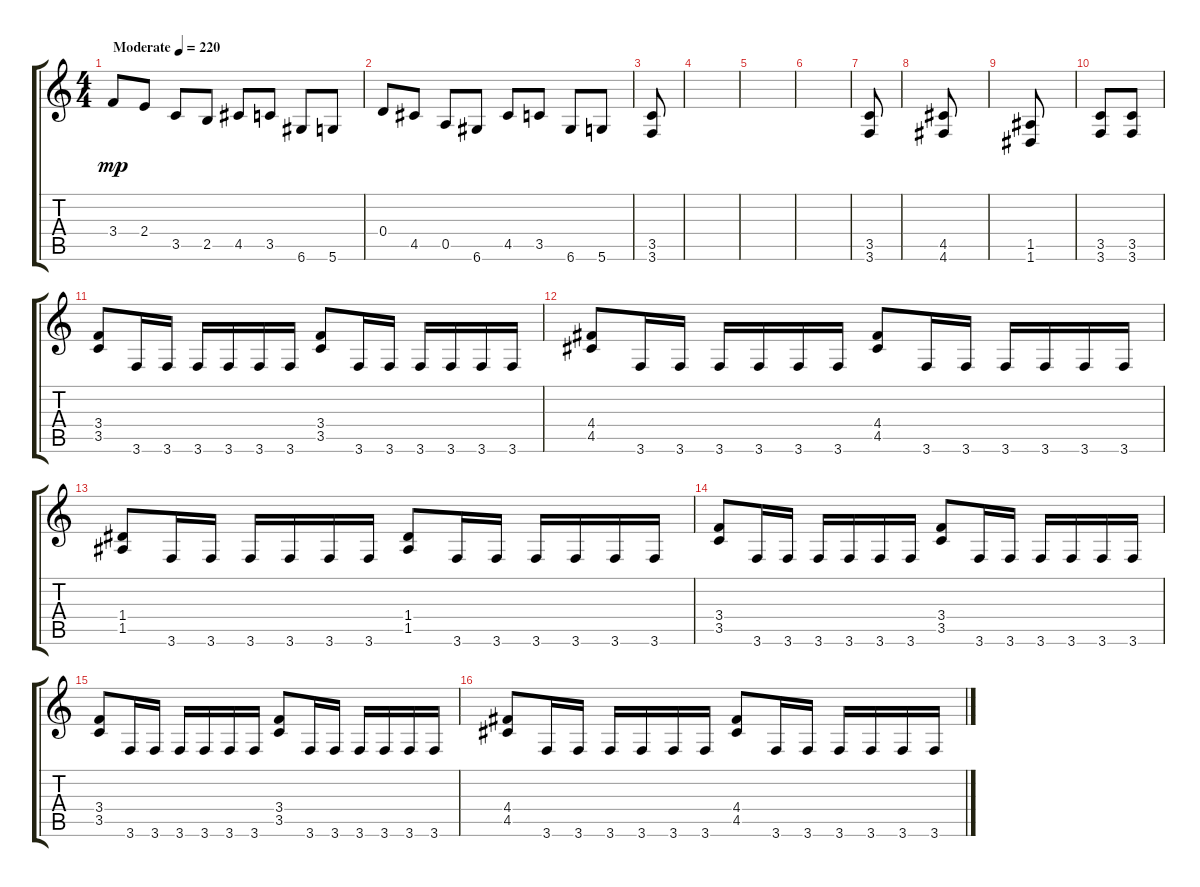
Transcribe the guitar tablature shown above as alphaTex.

\track "" {instrument distortionguitar}
\staff {score tabs}
\tuning (E4 B3 G3 D3 A2 D2) {hide}
\ts (4 4)
\tempo (220 "Moderate")
\clef g2
\ks c
3.4.8{dy mp instrument distortionguitar} 2.4.8 3.5.8 2.5.8 4.5.8 3.5.8 6.6.8 5.6.8 |
0.4.8 4.5.8 0.5.8 6.6.8 4.5.8 3.5.8 6.6.8 5.6.8 |
(3.5 3.6).8 |
|
|
|
(3.5 3.6).8 |
(4.5 4.6).8 |
(1.5 1.6).8 |
(3.5 3.6).8 (3.5 3.6).8 |
(3.4 3.5).8 3.6.16 3.6.16 3.6.16 3.6.16 3.6.16 3.6.16 (3.4 3.5).8 3.6.16 3.6.16 3.6.16 3.6.16 3.6.16 3.6.16 |
(4.4 4.5).8 3.6.16 3.6.16 3.6.16 3.6.16 3.6.16 3.6.16 (4.4 4.5).8 3.6.16 3.6.16 3.6.16 3.6.16 3.6.16 3.6.16 |
(1.4 1.5).8 3.6.16 3.6.16 3.6.16 3.6.16 3.6.16 3.6.16 (1.4 1.5).8 3.6.16 3.6.16 3.6.16 3.6.16 3.6.16 3.6.16 |
(3.4 3.5).8 3.6.16 3.6.16 3.6.16 3.6.16 3.6.16 3.6.16 (3.4 3.5).8 3.6.16 3.6.16 3.6.16 3.6.16 3.6.16 3.6.16 |
(3.4 3.5).8 3.6.16 3.6.16 3.6.16 3.6.16 3.6.16 3.6.16 (3.4 3.5).8 3.6.16 3.6.16 3.6.16 3.6.16 3.6.16 3.6.16 |
(4.4 4.5).8 3.6.16 3.6.16 3.6.16 3.6.16 3.6.16 3.6.16 (4.4 4.5).8 3.6.16 3.6.16 3.6.16 3.6.16 3.6.16 3.6.16
